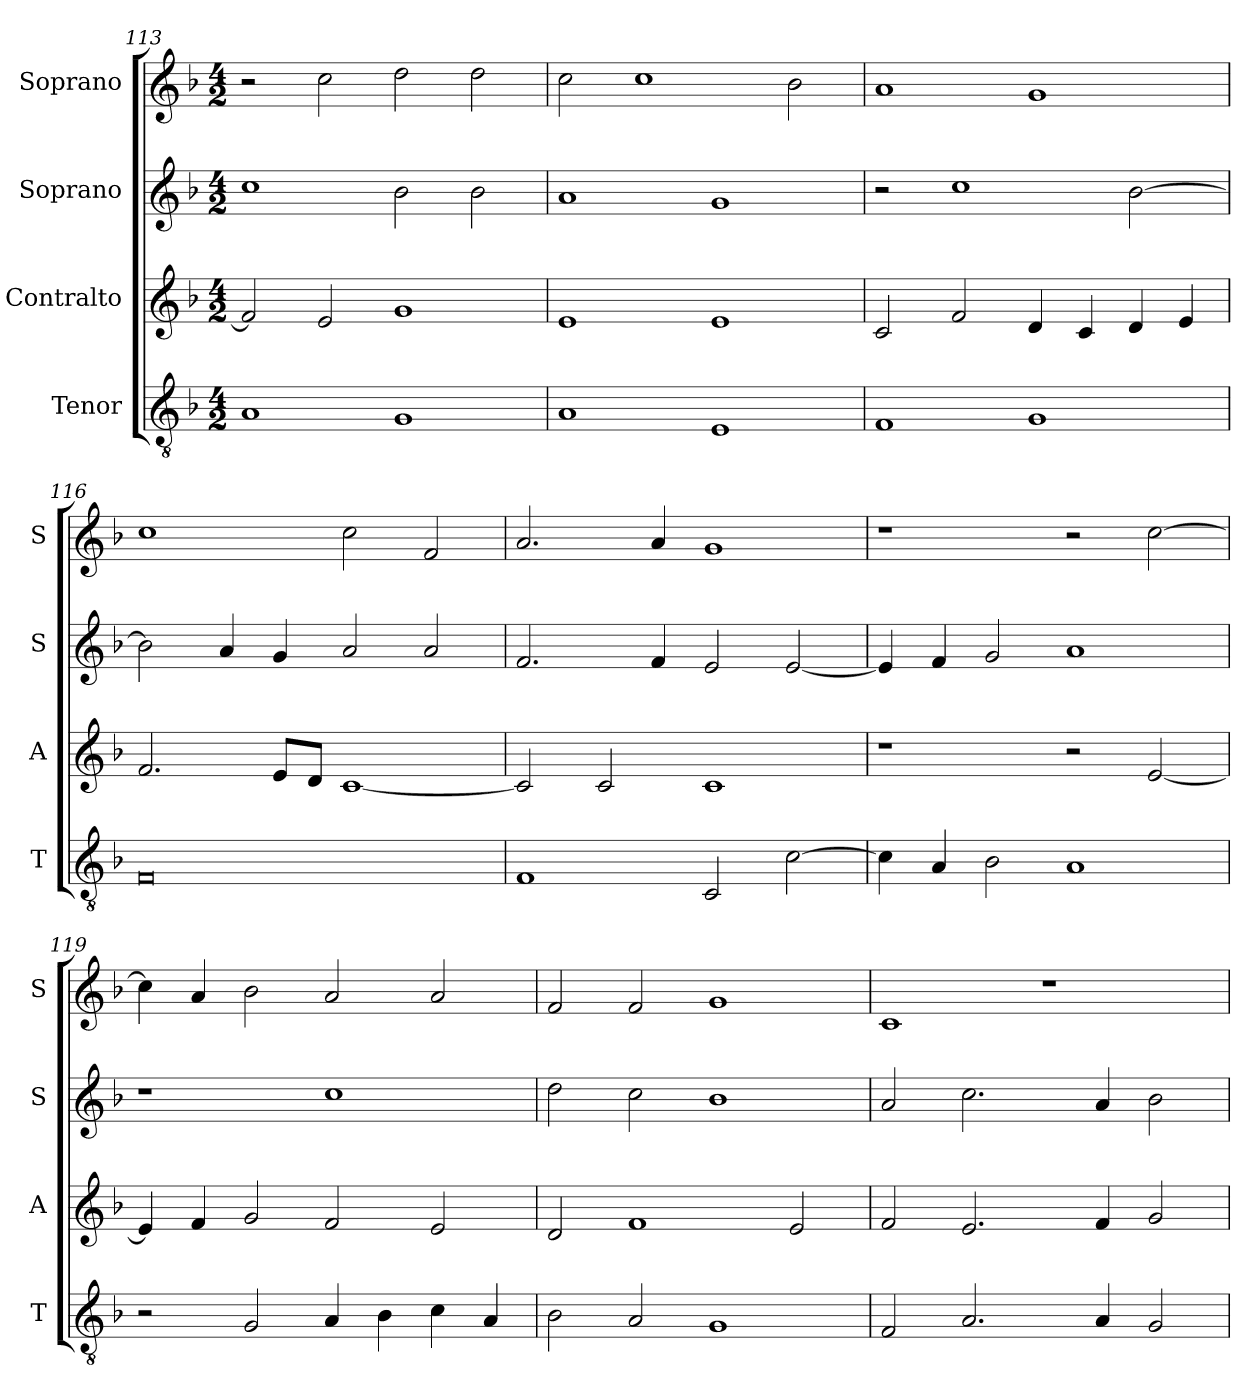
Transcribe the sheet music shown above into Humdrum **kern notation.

**kern	**kern	**kern	**kern
*part4	*part3	*part2	*part1
*staff4	*staff3	*staff2	*staff1
*I"Tenor	*I"Contralto	*I"Soprano	*I"Soprano
*I'T	*I'A	*I'S	*I'S
*clefGv2	*clefG2	*clefG2	*clefG2
*k[b-]	*k[b-]	*k[b-]	*k[b-]
*F:ion	*F:ion	*F:ion	*F:ion
*M4/2	*M4/2	*M4/2	*M4/2
=113	=113	=113	=113
1A	2f]	1cc	2r
.	2e	.	2cc
1G	1g	2b-	2dd
.	.	2b-	2dd
=114	=114	=114	=114
1A	1e	1a	2cc
.	.	.	1cc
1E	1e	1g	.
.	.	.	2b-
=115	=115	=115	=115
1F	2c	2r	1a
.	2f	1cc	.
1G	4d	.	1g
.	4c	.	.
.	4d	[2b-	.
.	4e	.	.
=116	=116	=116	=116
0F	2.f	2b-]	1cc
.	.	4a	.
.	8e/L	4g	.
.	8d/J	.	.
.	[1c	2a	2cc
.	.	2a	2f
=117	=117	=117	=117
1F	2c]	2.f	2.a
.	2c	.	.
.	.	4f	4a
2C	1c	2e	1g
[2c	.	[2e	.
=118	=118	=118	=118
4c]	1r	4e]	1r
4A	.	4f	.
2B-	.	2g	.
1A	2r	1a	2r
.	[2e	.	[2cc
=119	=119	=119	=119
2r	4e]	1r	4cc]
.	4f	.	4a
2G	2g	.	2b-
4A	2f	1cc	2a
4B-	.	.	.
4c	2e	.	2a
4A	.	.	.
=120	=120	=120	=120
2B-	2d	2dd	2f
2A	1f	2cc	2f
1G	.	1b-	1g
.	2e	.	.
=121	=121	=121	=121
2F	2f	2a	1c
2.A	2.e	2.cc	.
.	.	.	1r
4A	4f	4a	.
2G	2g	2b-	.
=	=	=	=
*-	*-	*-	*-
